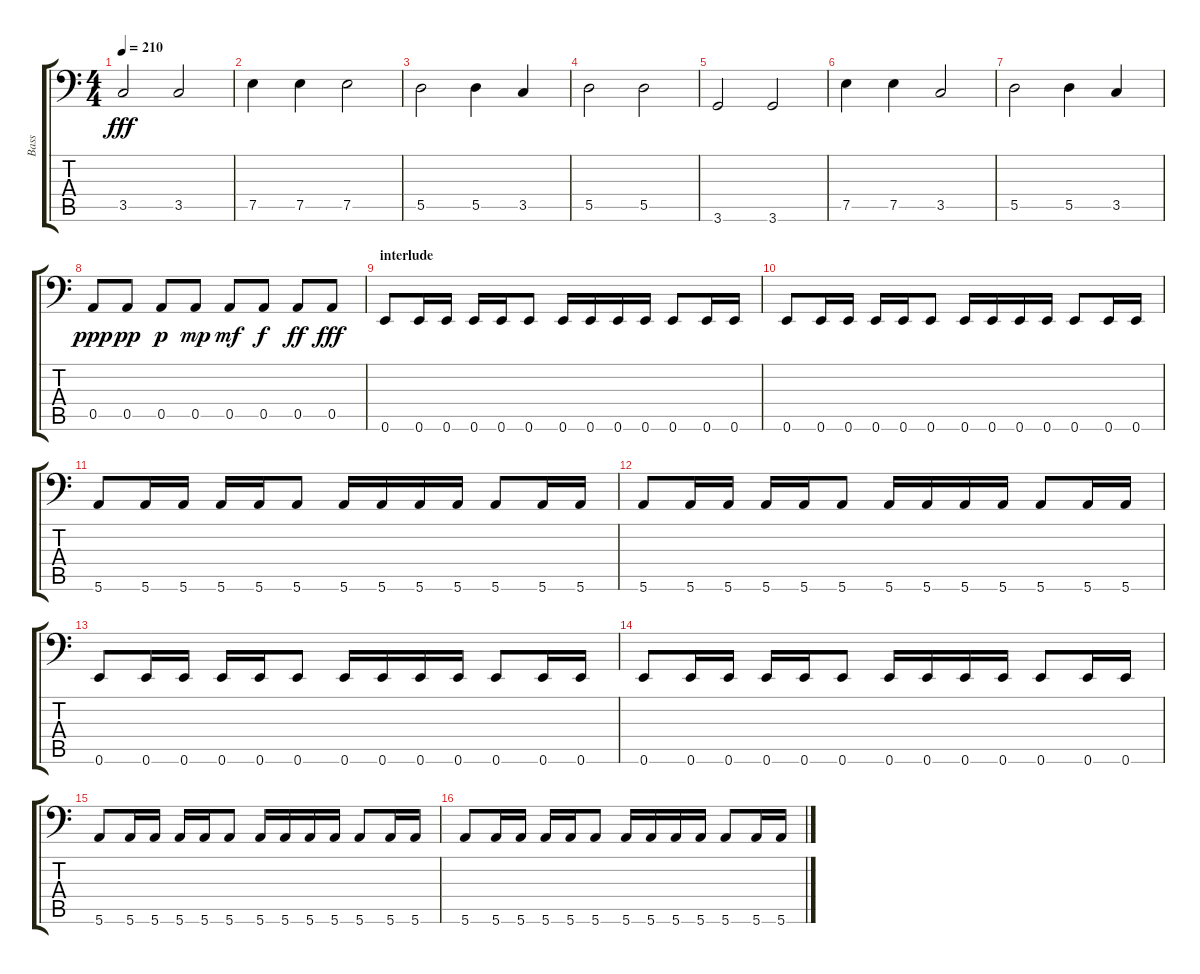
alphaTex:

\track ("Bass" "Bass") {instrument electricbassfinger}
\staff {score tabs}
\tuning (E3 B2 G2 D2 A1 E1) {hide}
\ts (4 4)
\tempo 210
\clef f4
\ks c
3.5.2{dy fff} 3.5.2 |
7.5.4 7.5.4 7.5.2 |
5.5.2 5.5.4 3.5.4 |
5.5.2 5.5.2 |
3.6.2 3.6.2 |
7.5.4 7.5.4 3.5.2 |
5.5.2 5.5.4 3.5.4 |
0.5.8{dy ppp} 0.5.8{dy pp} 0.5.8{dy p} 0.5.8{dy mp} 0.5.8{dy mf} 0.5.8{dy f} 0.5.8{dy ff} 0.5.8{dy fff} |
\section ("" "interlude")
0.6.8 0.6.16 0.6.16 0.6.16 0.6.16 0.6.8 0.6.16 0.6.16 0.6.16 0.6.16 0.6.8 0.6.16 0.6.16 |
0.6.8 0.6.16 0.6.16 0.6.16 0.6.16 0.6.8 0.6.16 0.6.16 0.6.16 0.6.16 0.6.8 0.6.16 0.6.16 |
5.6.8 5.6.16 5.6.16 5.6.16 5.6.16 5.6.8 5.6.16 5.6.16 5.6.16 5.6.16 5.6.8 5.6.16 5.6.16 |
5.6.8 5.6.16 5.6.16 5.6.16 5.6.16 5.6.8 5.6.16 5.6.16 5.6.16 5.6.16 5.6.8 5.6.16 5.6.16 |
0.6.8 0.6.16 0.6.16 0.6.16 0.6.16 0.6.8 0.6.16 0.6.16 0.6.16 0.6.16 0.6.8 0.6.16 0.6.16 |
0.6.8 0.6.16 0.6.16 0.6.16 0.6.16 0.6.8 0.6.16 0.6.16 0.6.16 0.6.16 0.6.8 0.6.16 0.6.16 |
5.6.8 5.6.16 5.6.16 5.6.16 5.6.16 5.6.8 5.6.16 5.6.16 5.6.16 5.6.16 5.6.8 5.6.16 5.6.16 |
5.6.8 5.6.16 5.6.16 5.6.16 5.6.16 5.6.8 5.6.16 5.6.16 5.6.16 5.6.16 5.6.8 5.6.16 5.6.16
